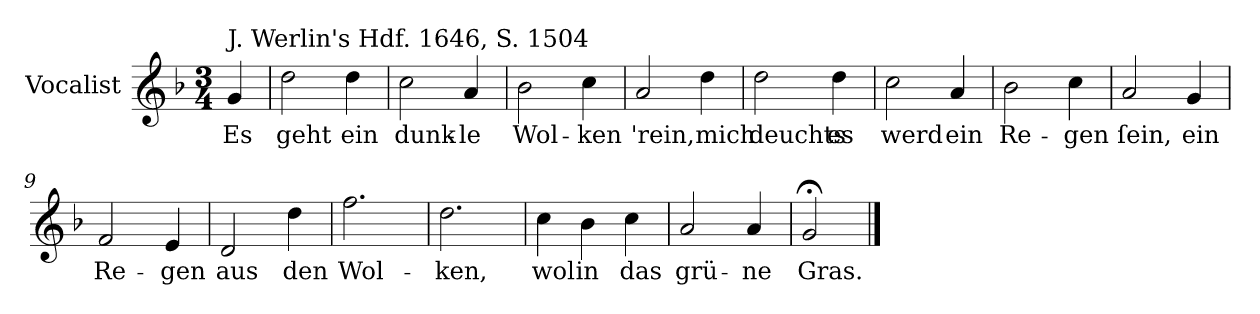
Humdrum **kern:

**kern	**text
*part1	*part1
*staff1	*staff1
*I"Vocalist	*
*k[b-]	*
*d:	*
*M3/4	*
=	=
!LO:TX:a:t=J. Werlin's Hdf. 1646, S. 1504	!
4g	Es
=1	=1
2dd	geht
4dd	ein
=2	=2
2cc	dunk-
4a	-le
=3	=3
2b-	Wol-
4cc	-ken
=4	=4
2a	'rein,
4dd	mich
=5	=5
2dd	deuchts
4dd	es
=6	=6
2cc	werd
4a	ein
=7	=7
2b-	Re-
4cc	-gen
=8	=8
2a	ſein,
4g	ein
=9	=9
2f	Re-
4e	-gen
=10	=10
2d	aus
4dd	den
=11	=11
2.ff	Wol-
=12	=12
2.dd	-ken,
=13	=13
4cc	wol
4b-	in
4cc	das
=14	=14
2a	grü-
4a	-ne
=15	=15
2g;<	Gras.
==	==
*-	*-
